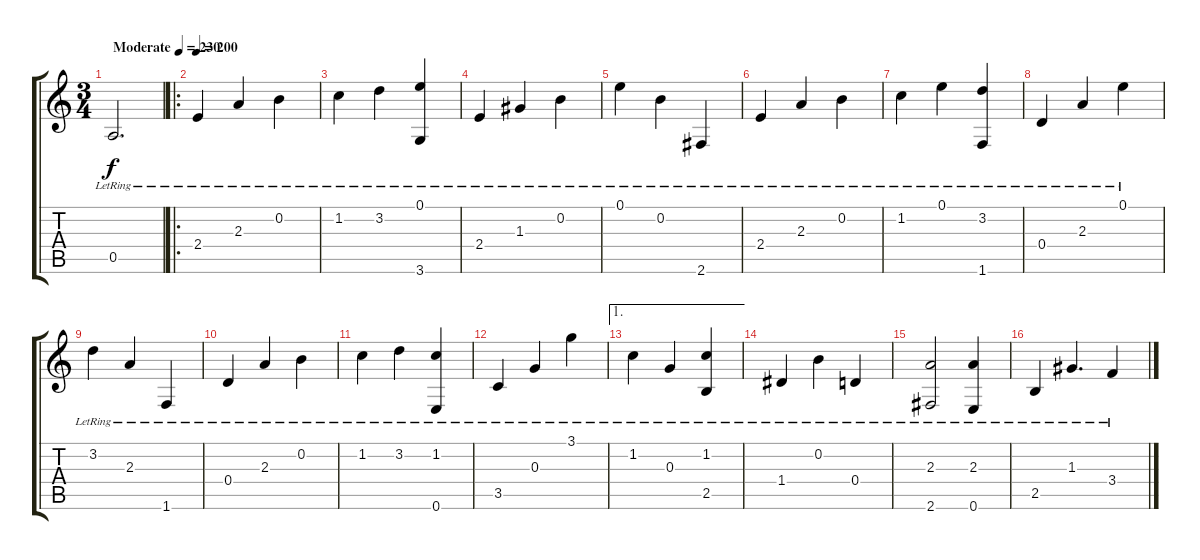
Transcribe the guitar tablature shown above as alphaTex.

\track "" {instrument acousticguitarnylon}
\staff {score tabs}
\tuning (E4 B3 G3 D3 A2 E2) {hide}
\ts (3 4)
\tempo (230 "Moderate")
\clef g2
\ks c
0.5{lr}.2{d dy f instrument acousticguitarnylon} |
\ro
\tempo 200
2.4{lr}.4 2.3{lr}.4 0.2{lr}.4 |
1.2{lr}.4 3.2{lr}.4 (0.1{lr} 3.6{lr}).4 |
2.4{lr}.4 1.3{lr}.4 0.2{lr}.4 |
0.1{lr}.4 0.2{lr}.4 2.6{lr}.4 |
2.4{lr}.4 2.3{lr}.4 0.2{lr}.4 |
1.2{lr}.4 0.1{lr}.4 (3.2{lr} 1.6{lr}).4 |
0.4{lr}.4 2.3{lr}.4 0.1{lr}.4 |
3.2{lr}.4 2.3{lr}.4 1.6{lr}.4 |
0.4{lr}.4 2.3{lr}.4 0.2{lr}.4 |
1.2{lr}.4 3.2{lr}.4 (1.2{lr} 0.6{lr}).4 |
3.5{lr}.4 0.3{lr}.4 3.1{lr}.4 |
\ae 1
1.2{lr}.4 0.3{lr}.4 (1.2{lr} 2.5{lr}).4 |
1.4{lr}.4 0.2{lr}.4 0.4{lr}.4 |
(2.3{lr} 2.6{lr}).2 (2.3{lr} 0.6{lr}).4 |
2.5{lr}.4 1.3{lr}.4{d} 3.4{lr}.4
